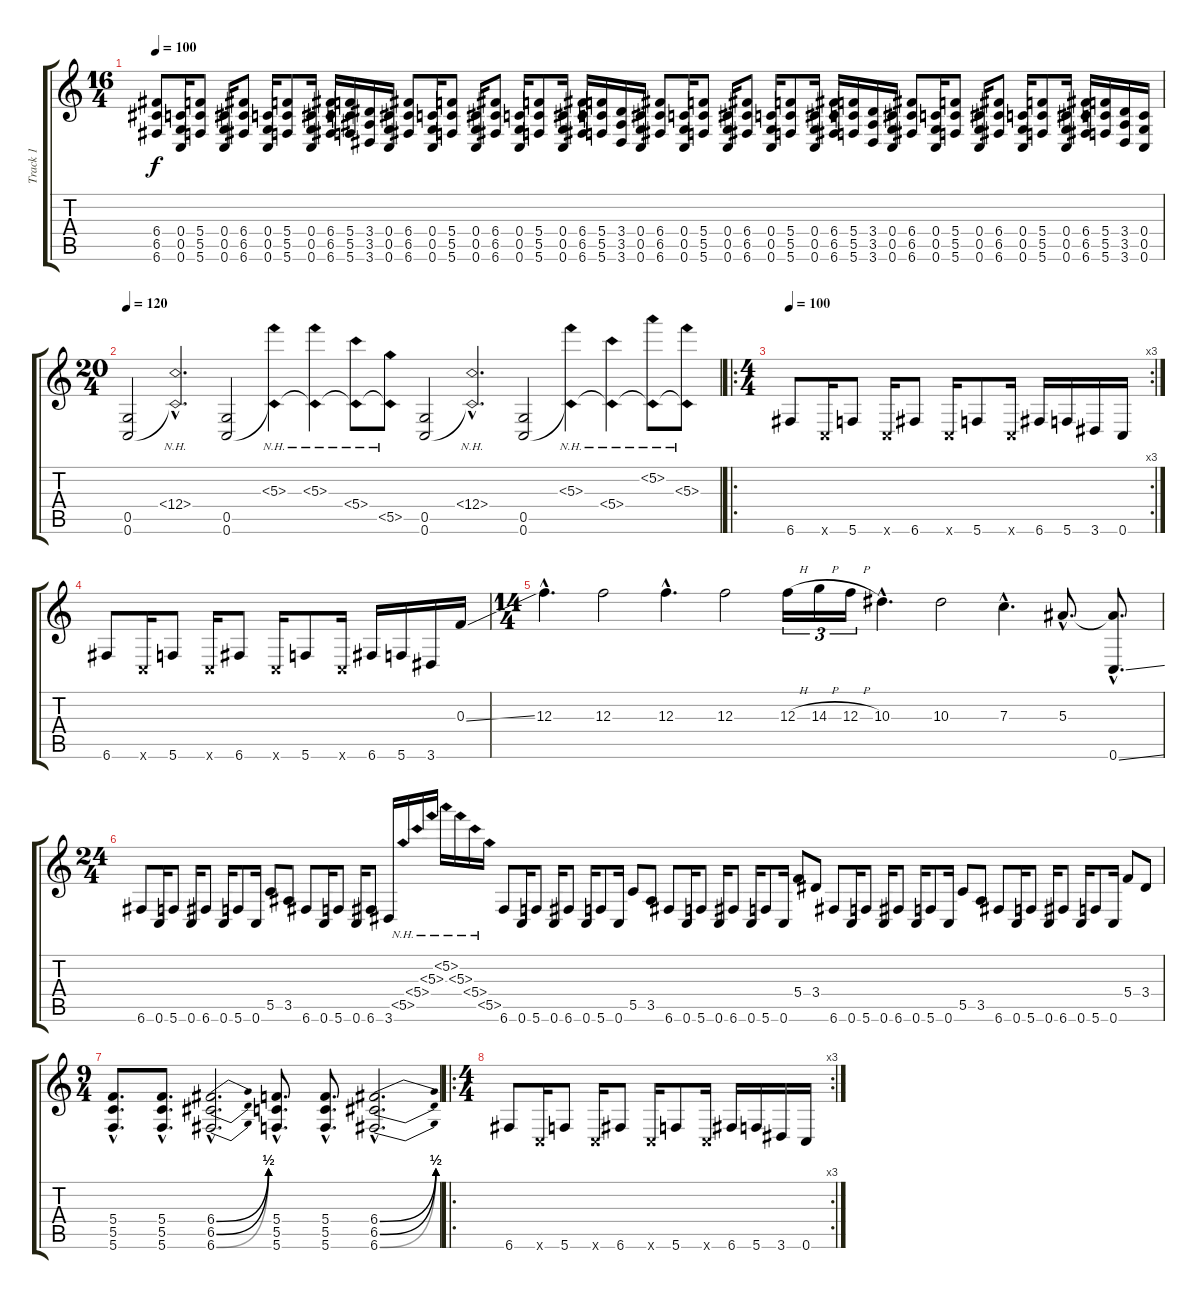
\track ("Track 1" "Track 1") {instrument distortionguitar}
\staff {score tabs}
\tuning (D4 A3 F3 C3 G2 C2) {hide}
\ts (16 4)
\tempo 100
\clef g2
\ks c
(6.4 6.5 6.6).8{dy f instrument distortionguitar} (0.4 0.5 0.6).16 (5.4 5.5 5.6).8 (0.4 0.5 0.6).16 (6.4 6.5 6.6).8 (0.4 0.5 0.6).16 (5.4 5.5 5.6).8 (0.4 0.5 0.6).16 (6.4 6.5 6.6).16 (5.4 5.5 5.6).16 (3.4 3.5 3.6).16 (0.4 0.5 0.6).16 (6.4 6.5 6.6).8 (0.4 0.5 0.6).16 (5.4 5.5 5.6).8 (0.4 0.5 0.6).16 (6.4 6.5 6.6).8 (0.4 0.5 0.6).16 (5.4 5.5 5.6).8 (0.4 0.5 0.6).16 (6.4 6.5 6.6).16 (5.4 5.5 5.6).16 (3.4 3.5 3.6).16 (0.4 0.5 0.6).16 (6.4 6.5 6.6).8 (0.4 0.5 0.6).16 (5.4 5.5 5.6).8 (0.4 0.5 0.6).16 (6.4 6.5 6.6).8 (0.4 0.5 0.6).16 (5.4 5.5 5.6).8 (0.4 0.5 0.6).16 (6.4 6.5 6.6).16 (5.4 5.5 5.6).16 (3.4 3.5 3.6).16 (0.4 0.5 0.6).16 (6.4 6.5 6.6).8 (0.4 0.5 0.6).16 (5.4 5.5 5.6).8 (0.4 0.5 0.6).16 (6.4 6.5 6.6).8 (0.4 0.5 0.6).16 (5.4 5.5 5.6).8 (0.4 0.5 0.6).16 (6.4 6.5 6.6).16 (5.4 5.5 5.6).16 (3.4 3.5 3.6).16 (0.4 0.5 0.6).16 |
\ts (20 4)
\tempo 120
(0.5 0.6).2 (12.4{nh hac} 0.6{nh hac t}).2{d} (0.5 0.6).2 (5.3{nh} 0.6{nh t}).4 (5.3{nh} 0.6{nh t}).4 (5.4{nh} 0.6{nh t}).8 (5.5{nh} 0.6{nh t}).8 (0.5 0.6).2 (12.4{nh hac} 0.6{nh hac t}).2{d} (0.5 0.6).2 (5.3{nh} 0.6{nh t}).4 (5.4{nh} 0.6{nh t}).4 (5.2{nh} 0.6{nh t}).8 (5.3{nh} 0.6{nh t}).8 |
\ro
\rc 3
\ts (4 4)
\tempo 100
6.6.8 0.6{x}.16 5.6.8 0.6{x}.16 6.6.8 0.6{x}.16 5.6.8 0.6{x}.16 6.6.16 5.6.16 3.6.16 0.6.16 |
6.6.8 0.6{x}.16 5.6.8 0.6{x}.16 6.6.8 0.6{x}.16 5.6.8 0.6{x}.16 6.6.16 5.6.16 3.6.16 0.3{ss}.16 |
\ts (14 4)
12.3{hac}.4{d} 12.3.2 12.3{hac}.4{d} 12.3.2 12.3{h}.16{tu (3 2)} 14.3{h}.16{tu (3 2)} 12.3{h}.16{tu (3 2)} 10.3{hac}.4{d} 10.3.2 7.3{hac}.4{d} 5.3{hac}.8{d} (5.3{hac t} 0.6{ss hac}).8{d} |
\ts (24 4)
6.6.8 0.6.16 5.6.8 0.6.16 6.6.8 0.6.16 5.6.8 0.6.16 5.5.8 3.5.8 6.6.8 0.6.16 5.6.8 0.6.16 6.6.8 3.6.16 5.5{nh}.16 5.4{nh}.16 5.3{nh}.16 5.2{nh}.16 5.3{nh}.16 5.4{nh}.16 5.5{nh}.16 6.6.8 0.6.16 5.6.8 0.6.16 6.6.8 0.6.16 5.6.8 0.6.16 5.5.8 3.5.8 6.6.8 0.6.16 5.6.8 0.6.16 6.6.8 0.6.16 5.6.8 0.6.16 5.4.8 3.4.8 6.6.8 0.6.16 5.6.8 0.6.16 6.6.8 0.6.16 5.6.8 0.6.16 5.5.8 3.5.8 6.6.8 0.6.16 5.6.8 0.6.16 6.6.8 0.6.16 5.6.8 0.6.16 5.4.8 3.4.8 |
\ts (9 4)
(5.4{hac} 5.5{hac} 5.6{hac}).8{d} (5.4{hac} 5.5{hac} 5.6{hac}).8{d} (6.4{be (bend 0 0 60 2) hac} 6.5{be (bend 0 0 60 2) hac} 6.6{be (bend 0 0 60 2) hac}).2{d} (5.4{hac} 5.5{hac} 5.6{hac}).8{d} (5.4{hac} 5.5{hac} 5.6{hac}).8{d} (6.4{be (bend 0 0 60 2) hac} 6.5{be (bend 0 0 60 2) hac} 6.6{be (bend 0 0 60 2) hac}).2{d} |
\ro
\rc 3
\ts (4 4)
6.6.8 0.6{x}.16 5.6.8 0.6{x}.16 6.6.8 0.6{x}.16 5.6.8 0.6{x}.16 6.6.16 5.6.16 3.6.16 0.6.16
